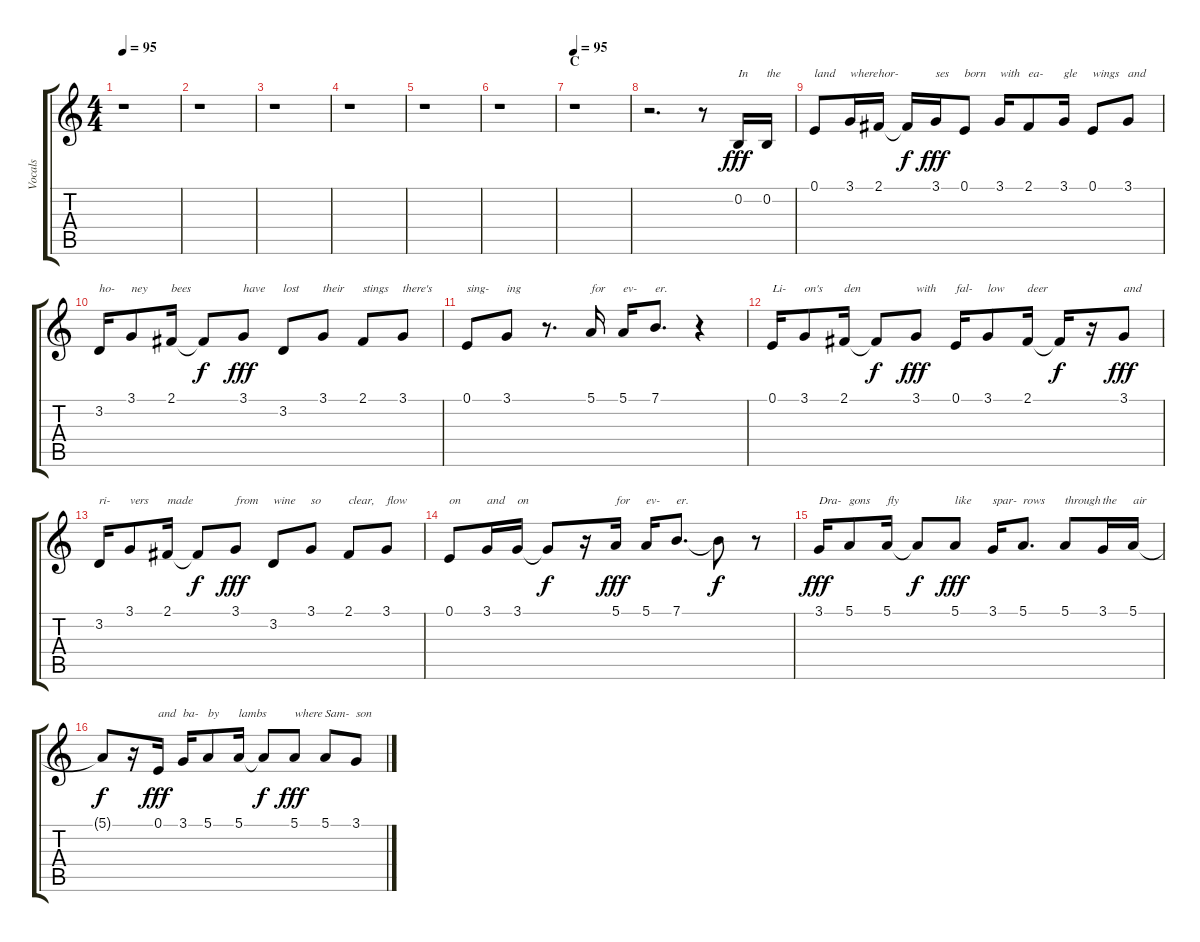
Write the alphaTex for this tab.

\track ("Vocals" "Vocals") {instrument lead6voice}
\staff {score tabs}
\tuning (E4 B3 G3 D3 A2 E2) {hide}
\ts (4 4)
\tempo 95
\clef g2
\ks c
r.1{dy fff} |
r.1 |
r.1 |
r.1 |
r.1 |
r.1 |
\section ("" "C")
\tempo 95
r.1 |
r.2{d} r.8 0.2.16{txt "In"} 0.2.16{txt "the"} |
0.1.8{txt "land"} 3.1.16{txt "where"} 2.1.16{txt "hor-"} 2.1{t}.16{dy f} 3.1.16{txt "ses" dy fff} 0.1.8{txt "born"} 3.1.16{txt "with"} 2.1.8{txt "ea-"} 3.1.16{txt "gle"} 0.1.8{txt "wings"} 3.1.8{txt "and"} |
3.2.16{txt "ho-"} 3.1.8{txt "ney"} 2.1.16{txt "bees"} 2.1{t}.8{dy f} 3.1.8{txt "have" dy fff} 3.2.8{txt "lost"} 3.1.8{txt "their"} 2.1.8{txt "stings"} 3.1.8{txt "there's"} |
0.1.8{txt "sing-"} 3.1.8{txt "ing"} r.8{d} 5.1.16{txt "for"} 5.1.16{txt "ev-"} 7.1.8{d txt "er."} r.4 |
0.1.16{txt "Li-"} 3.1.8{txt "on's"} 2.1.16{txt "den"} 2.1{t}.8{dy f} 3.1.8{txt "with" dy fff} 0.1.16{txt "fal-"} 3.1.8{txt "low"} 2.1.16{txt "deer"} 2.1{t}.16{dy f} r.16 3.1.8{txt "and" dy fff} |
3.2.16{txt "ri-"} 3.1.8{txt "vers"} 2.1.16{txt "made"} 2.1{t}.8{dy f} 3.1.8{txt "from" dy fff} 3.2.8{txt "wine"} 3.1.8{txt "so"} 2.1.8{txt "clear,"} 3.1.8{txt "flow"} |
0.1.8{txt "on"} 3.1.16{txt "and"} 3.1.16{txt "on"} 3.1{t}.8{dy f} r.16 5.1.16{txt "for" dy fff} 5.1.16{txt "ev-"} 7.1.8{d txt "er."} 7.1{t}.8{dy f} r.8 |
3.1.16{txt "Dra-" dy fff} 5.1.8{txt "gons"} 5.1.16{txt "fly"} 5.1{t}.8{dy f} 5.1.8{txt "like" dy fff} 3.1.16{txt "spar-"} 5.1.8{d txt "rows"} 5.1.8{txt "through"} 3.1.16{txt "the"} 5.1.16{txt "air"} |
5.1{t}.8{dy f} r.16 0.1.16{txt "and" dy fff} 3.1.16{txt "ba-"} 5.1.8{txt "by"} 5.1.16{txt "lambs"} 5.1{t}.8{dy f} 5.1.8{txt "where" dy fff} 5.1.8{txt "Sam-"} 3.1.8{txt "son"}
